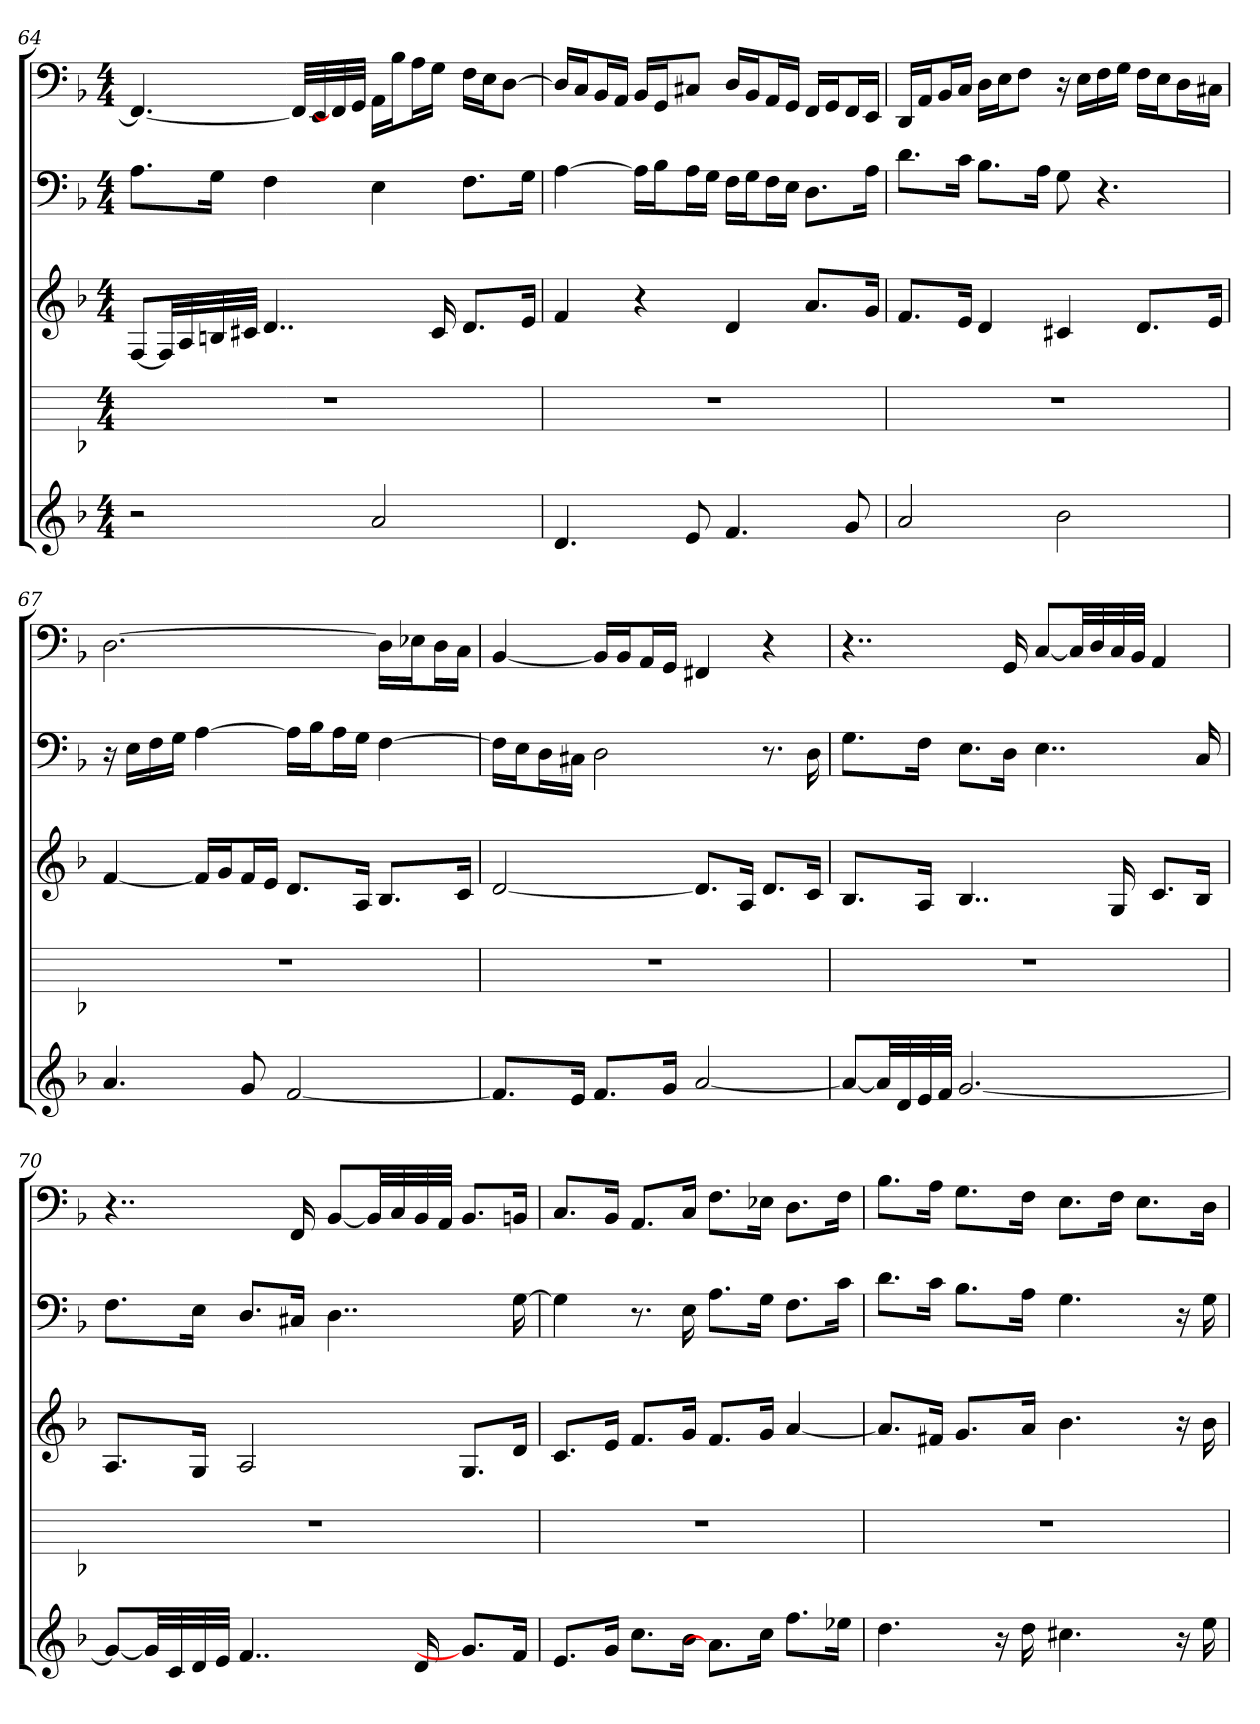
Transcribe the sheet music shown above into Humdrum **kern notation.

**kern	**kern	**kern	**kern	**kern
*part5	*part4	*part3	*part2	*part1
*staff5	*staff4	*staff3	*staff2	*staff1
*k[b-]	*k[b-]	*k[b-]	*k[b-]	*k[b-]
*d:	*d:	*d:	*d:	*d:
*M4/4	*M4/4	*M4/4	*M4/4	*M4/4
=64	=64	=64	=64	=64
2r	1r	[8FL	8.AL	4.FF_
.	.	32FLL]	.	.
.	.	32A	.	.
.	.	32Bn	16GJk	.
.	.	32c#XJJJ	.	.
.	.	4..d	4F	.
.	.	.	.	32FFLLL]
.	.	.	.	32EE
.	.	.	.	32FF]
.	.	.	.	32GGJJJ
2a	.	.	4E	16AALL
.	.	.	.	16B-J
.	.	.	.	16AL
.	.	16c#	.	16GJJ
.	.	8.dL	8.FL	16FLL
.	.	.	.	16EJ
.	.	.	.	[8DJ
.	.	16eJk	16GJk	.
=65	=65	=65	=65	=65
4.d	1r	4f	[4A	16DLL]
.	.	.	.	16CJ
.	.	.	.	16BB-L
.	.	.	.	16AAJJ
.	.	4r	16ALL]	16BB-LL
.	.	.	16B-J	16GGJ
8e	.	.	16AL	8C#XJ
.	.	.	16GJJ	.
4.f	.	4d	16FLL	16DLL
.	.	.	16GJ	16BB-J
.	.	.	16FL	16AAL
.	.	.	16EJJ	16GGJJ
.	.	8.aL	8.DL	16FFLL
.	.	.	.	16GGJ
8g	.	.	.	16FFL
.	.	16gJk	16AJk	16EEJJ
=66	=66	=66	=66	=66
2a	1r	8.fL	8.dL	16DDLL
.	.	.	.	16AAJ
.	.	.	.	16BB-L
.	.	16eJk	16cJk	16CJJ
.	.	4d	8.B-L	16DLL
.	.	.	.	16EJ
.	.	.	.	8FJ
.	.	.	16AJk	.
2b-	.	4c#X	8G	16r
.	.	.	.	16ELL
.	.	.	4.r	16F
.	.	.	.	16GJJ
.	.	8.dL	.	16FLL
.	.	.	.	16EJ
.	.	.	.	16DL
.	.	16eJk	.	16C#XJJ
=67	=67	=67	=67	=67
4.a	1r	[4f	16r	[2.D
.	.	.	16ELL	.
.	.	.	16F	.
.	.	.	16GJJ	.
.	.	16fLL]	[4A	.
.	.	16gJ	.	.
8g	.	16fL	.	.
.	.	16eJJ	.	.
[2f	.	8.dL	16ALL]	.
.	.	.	16B-J	.
.	.	.	16AL	.
.	.	16AJk	16GJJ	.
.	.	8.B-L	[4F	16DLL]
.	.	.	.	16E-XJ
.	.	.	.	16DL
.	.	16cJk	.	16CJJ
=68	=68	=68	=68	=68
8.fL]	1r	[2d	16FLL]	[4BB-
.	.	.	16EJ	.
.	.	.	16DL	.
16eJk	.	.	16C#XJJ	.
8.fL	.	.	2D	16BB-LL]
.	.	.	.	16BB-J
.	.	.	.	16AAL
16gJk	.	.	.	16GGJJ
[2a	.	8.dL]	.	4FF#X
.	.	16AJk	.	.
.	.	8.dL	8.r	4r
.	.	16cJk	16D	.
=69	=69	=69	=69	=69
8aL_	1r	8.B-L	8.GL	4..r
32aLL]	.	.	.	.
32d	.	.	.	.
32e	.	16AJk	16FJk	.
32fJJJ	.	.	.	.
[2.g	.	4..B-	8.EL	.
.	.	.	16DJk	16GG
.	.	.	4..E	[8CL
.	.	.	.	32CLL]
.	.	.	.	32D
.	.	16G	.	32C
.	.	.	.	32BB-JJJ
.	.	8.cL	.	4AA
.	.	16B-Jk	16C	.
=70	=70	=70	=70	=70
8gL_	1r	8.AL	8.FL	4..r
32gLL]	.	.	.	.
32c	.	.	.	.
32d	.	16GJk	16EJk	.
32eJJJ	.	.	.	.
4..f	.	2A	8.DL	.
.	.	.	16C#XJk	16FF
.	.	.	4..D	[8BB-L
.	.	.	.	32BB-LL]
.	.	.	.	32C
16d	.	.	.	32BB-
.	.	.	.	32AAJJJ
8.gL]	.	8.GL	.	8.BB-L
16fJk	.	16dJk	[16G	16BBnJk
=71	=71	=71	=71	=71
8.eL	1r	8.cL	4G]	8.CL
16gJk	.	16eJk	.	16BB-Jk
8.ccL	.	8.fL	8.r	8.AAL
16b-Jk	.	16gJk	16E	16CJk
8.aL]	.	8.fL	8.AL	8.FL
16ccJk	.	16gJk	16GJk	16E-XJk
8.ffL	.	[4a	8.FL	8.DL
16ee-XJk	.	.	16cJk	16FJk
=72	=72	=72	=72	=72
4.dd	1r	8.aL]	8.dL	8.B-L
.	.	16f#XJk	16cJk	16AJk
.	.	8.gL	8.B-L	8.GL
16r	.	.	.	.
16dd	.	16aJk	16AJk	16FJk
4.cc#X	.	4.b-	4.G	8.EL
.	.	.	.	16FJk
.	.	.	.	8.EL
16r	.	16r	16r	.
16ee	.	16b-	16G	16DJk
=	=	=	=	=
*-	*-	*-	*-	*-
